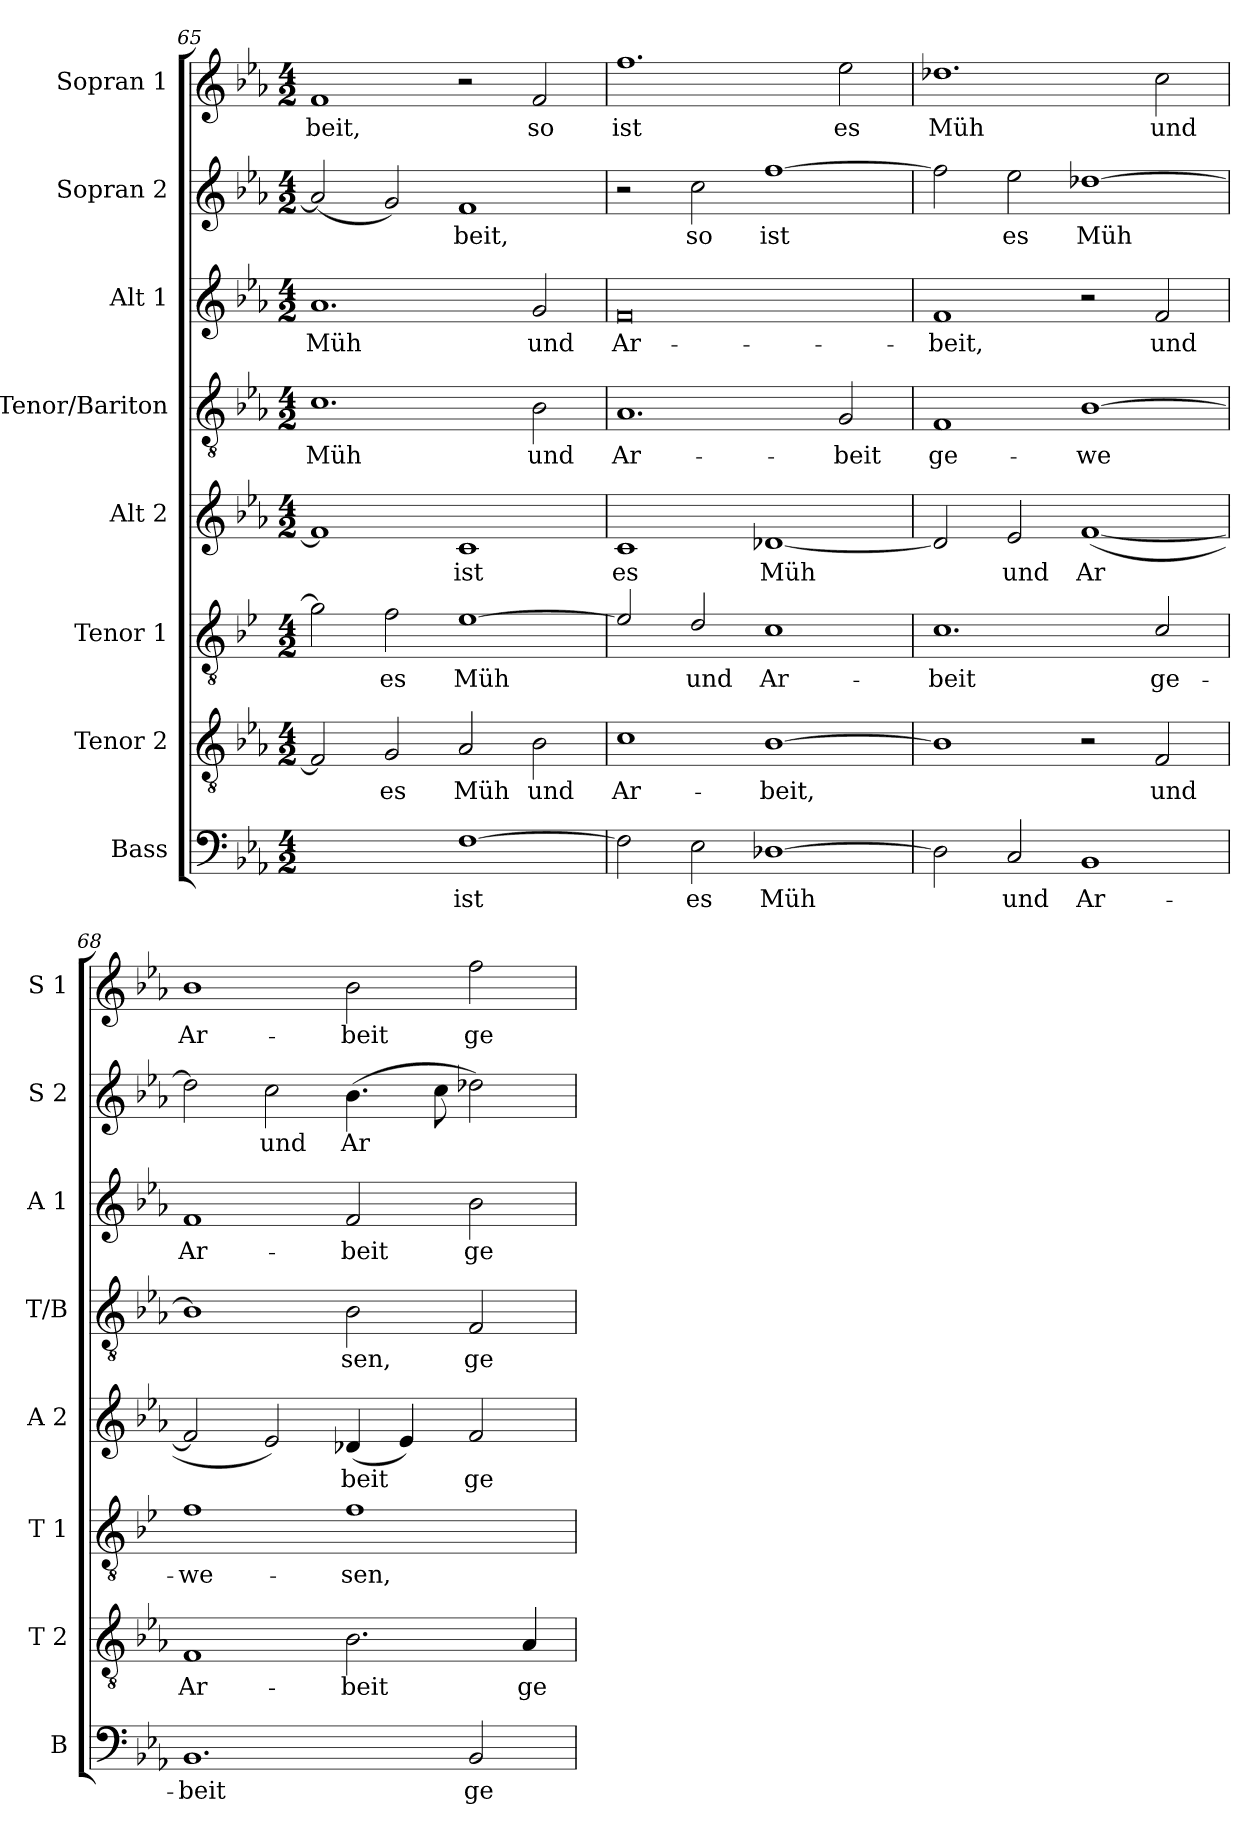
**kern	**text	**kern	**text	**kern	**text	**kern	**text	**kern	**text	**kern	**text	**kern	**text	**kern	**text
*part8	*part8	*part7	*part7	*part6	*part6	*part5	*part5	*part4	*part4	*part3	*part3	*part2	*part2	*part1	*part1
*staff8	*staff8	*staff7	*staff7	*staff6	*staff6	*staff5	*staff5	*staff4	*staff4	*staff3	*staff3	*staff2	*staff2	*staff1	*staff1
*I"Bass	*	*I"Tenor 2	*	*I"Tenor 1	*	*I"Alt 2	*	*I"Tenor/Bariton	*	*I"Alt 1	*	*I"Sopran 2	*	*I"Sopran 1	*
*I'B	*	*I'T 2	*	*I'T 1	*	*I'A 2	*	*I'T/B	*	*I'A 1	*	*I'S 2	*	*I'S 1	*
!!LO:LB:g=z
*clefF4	*	*clefGv2	*	*clefGv2	*	*clefG2	*	*clefGv2	*	*clefG2	*	*clefG2	*	*clefG2	*
*	*	*	*	*ITrd4c7	*	*	*	*	*	*	*	*	*	*	*
*k[b-e-a-]	*	*k[b-e-a-]	*	*k[b-e-a-]	*	*k[b-e-a-]	*	*k[b-e-a-]	*	*k[b-e-a-]	*	*k[b-e-a-]	*	*k[b-e-a-]	*
*M4/2	*	*M4/2	*	*M4/2	*	*M4/2	*	*M4/2	*	*M4/2	*	*M4/2	*	*M4/2	*
=65	=65	=65	=65	=65	=65	=65	=65	=65	=65	=65	=65	=65	=65	=65	=65
!	!	!	!LO:LY:b	!	!LO:LY:b	!	!LO:LY:b	!	!LO:LY:b	!	!LO:LY:b	!	!	!	!LO:LY:b
2ryy	.	2F/]	_	2c\]	_	1f]	_	1.c	Müh	1.a-	Müh	(2a-/]	.	1f	beit,
!	!	!	!LO:LY:b	!	!LO:LY:b	!	!	!	!	!	!	!	!	!	!
2ryy	.	2G/	es	2B-\	es	.	.	.	.	.	.	2g/)	.	.	.
!	!LO:LY:b	!	!LO:LY:b	!	!LO:LY:b	!	!LO:LY:b	!	!	!	!	!	!LO:LY:b	!	!
[1F	ist	2A-/	Müh	[1A-	Müh	1c	ist	.	.	.	.	1f	beit,	2r	.
!	!	!	!LO:LY:b	!	!	!	!	!	!LO:LY:b	!	!LO:LY:b	!	!	!	!LO:LY:b
.	.	2B-\	und	.	.	.	.	2B-\	und	2g/	und	.	.	2f/	so
=66	=66	=66	=66	=66	=66	=66	=66	=66	=66	=66	=66	=66	=66	=66	=66
!	!	!	!LO:LY:b	!	!	!	!LO:LY:b	!	!LO:LY:b	!	!LO:LY:b	!	!	!	!LO:LY:b
2F\]	.	1c	Ar-	2A-/]	.	1c	es	1.A-	Ar-	0f	Ar-	2r	.	1.ff	ist
!	!LO:LY:b	!	!	!	!LO:LY:b	!	!	!	!	!	!	!	!LO:LY:b	!	!
2E-\	es	.	.	2G/	und	.	.	.	.	.	.	2cc\	so	.	.
!	!LO:LY:b	!	!LO:LY:b	!	!LO:LY:b	!	!LO:LY:b	!	!	!	!	!	!LO:LY:b	!	!
[1D-X	Müh	[1B-	beit,	1F	Ar-	[1d-X	Müh	.	.	.	.	[1ff	ist	.	.
!	!	!	!	!	!	!	!	!	!LO:LY:b	!	!	!	!	!	!LO:LY:b
.	.	.	.	.	.	.	.	2G/	beit	.	.	.	.	2ee-\	es
=67	=67	=67	=67	=67	=67	=67	=67	=67	=67	=67	=67	=67	=67	=67	=67
!	!	!	!	!	!LO:LY:b	!	!	!	!LO:LY:b	!	!LO:LY:b	!	!	!	!LO:LY:b
2D-\]	.	1B-]	.	1.F	beit	2d-/]	.	1F	ge-	1f	beit,	2ff\]	.	1.dd-X	Müh
!	!LO:LY:b	!	!	!	!	!	!LO:LY:b	!	!	!	!	!	!LO:LY:b	!	!
2C/	und	.	.	.	.	2e-/	und	.	.	.	.	2ee-\	es	.	.
!	!LO:LY:b	!	!	!	!	!	!LO:LY:b	!	!LO:LY:b	!	!	!	!LO:LY:b	!	!
1BB-	Ar-	2r	.	.	.	([1f	Ar	[1B-	we	2r	.	[1dd-X	Müh	.	.
!	!	!	!LO:LY:b	!	!LO:LY:b	!	!	!	!	!	!LO:LY:b	!	!	!	!LO:LY:b
.	.	2F/	und	2F/	ge-	.	.	.	.	2f/	und	.	.	2cc\	und
=68	=68	=68	=68	=68	=68	=68	=68	=68	=68	=68	=68	=68	=68	=68	=68
!	!LO:LY:b	!	!LO:LY:b	!	!LO:LY:b	!	!	!	!	!	!LO:LY:b	!	!	!	!LO:LY:b
1.BB-	beit	1F	Ar-	1B-	we-	2f/]	.	1B-]	.	1f	Ar-	2dd-\]	.	1b-	Ar-
!	!	!	!	!	!	!	!	!	!	!	!	!	!LO:LY:b	!	!
.	.	.	.	.	.	2e-/)	.	.	.	.	.	2cc\	und	.	.
!	!	!	!LO:LY:b	!	!LO:LY:b	!	!LO:LY:b	!	!LO:LY:b	!	!LO:LY:b	!	!LO:LY:b	!	!LO:LY:b
.	.	2.B-\	beit	1B-	sen,	(4d-X/	beit	2B-\	sen,	2f/	beit	(4.b-\	Ar	2b-\	beit
.	.	.	.	.	.	4e-/)	.	.	.	.	.	.	.	.	.
.	.	.	.	.	.	.	.	.	.	.	.	8cc\	.	.	.
!	!LO:LY:b	!	!	!	!	!	!LO:LY:b	!	!LO:LY:b	!	!LO:LY:b	!	!	!	!LO:LY:b
2BB-/	ge-	.	.	.	.	2f/	ge-	2F/	ge-	2b-\	ge-	2dd-X\)	.	2ff\	ge-
!	!	!	!LO:LY:b	!	!	!	!	!	!	!	!	!	!	!	!
.	.	4A-/	ge-	.	.	.	.	.	.	.	.	.	.	.	.
=	=	=	=	=	=	=	=	=	=	=	=	=	=	=	=
*-	*-	*-	*-	*-	*-	*-	*-	*-	*-	*-	*-	*-	*-	*-	*-
